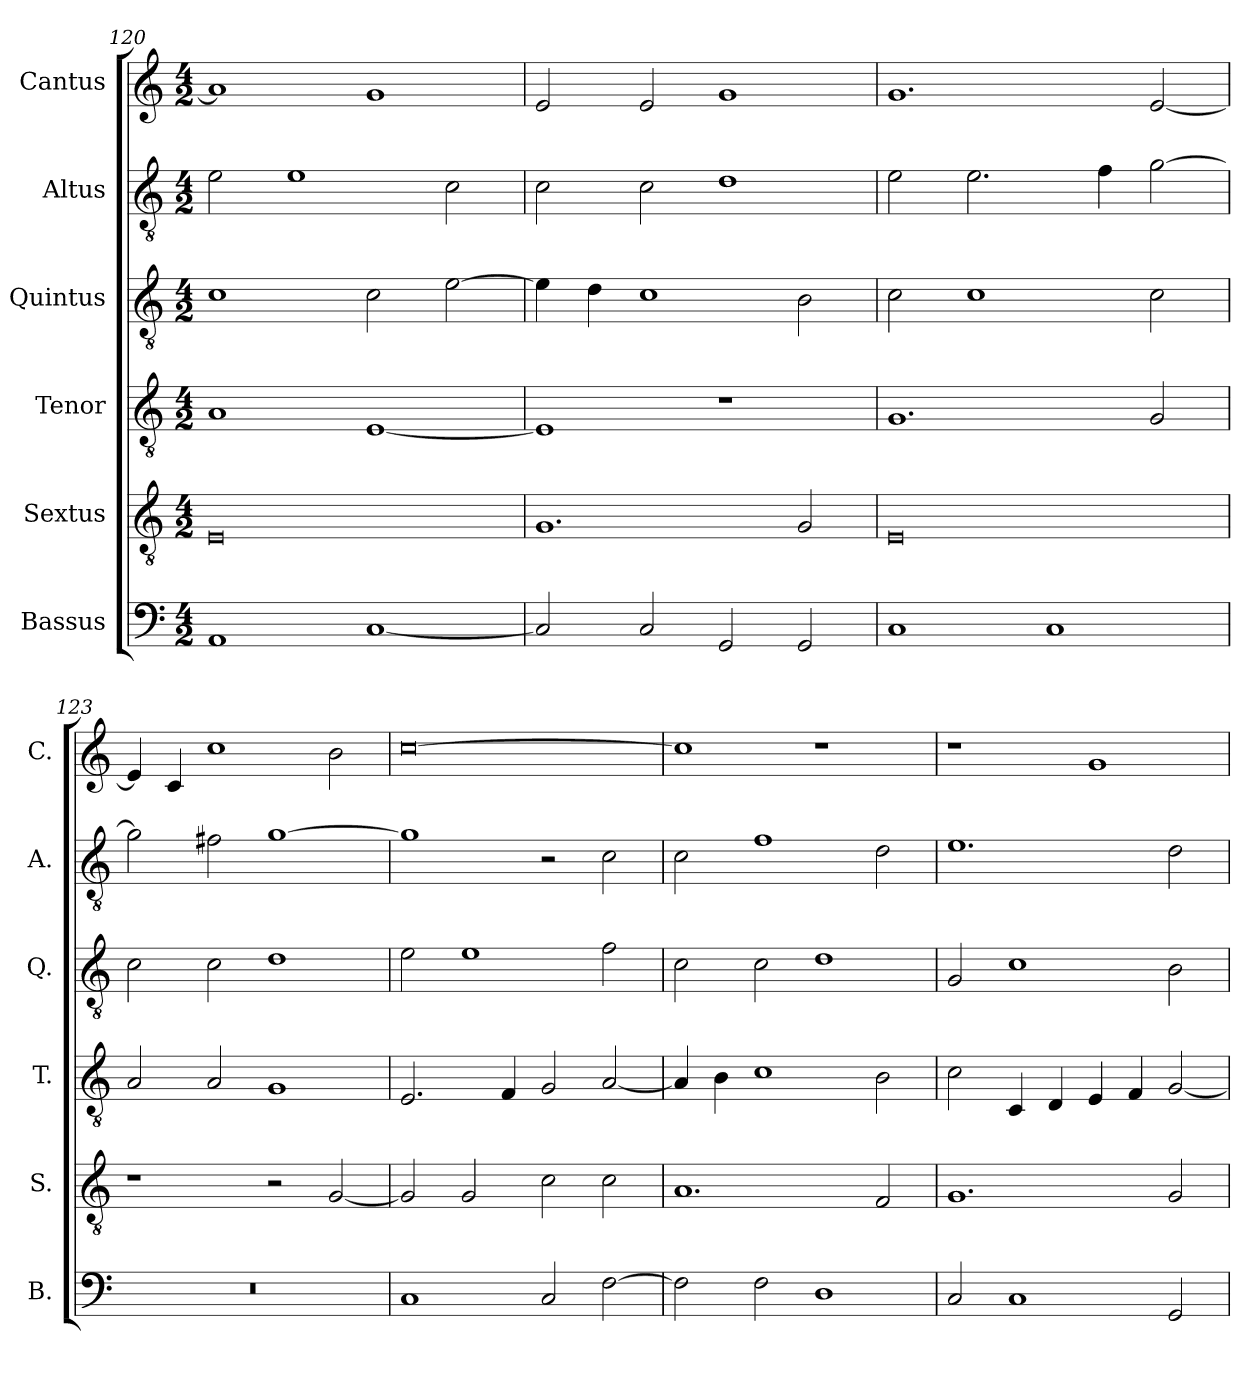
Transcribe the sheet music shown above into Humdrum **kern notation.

**kern	**kern	**kern	**kern	**kern	**kern
*part6	*part5	*part4	*part3	*part2	*part1
*staff6	*staff5	*staff4	*staff3	*staff2	*staff1
*I"Bassus	*I"Sextus	*I"Tenor	*I"Quintus	*I"Altus	*I"Cantus
*I'B.	*I'S.	*I'T.	*I'Q.	*I'A.	*I'C.
*clefF4	*clefGv2	*clefGv2	*clefGv2	*clefGv2	*clefG2
*k[]	*k[]	*k[]	*k[]	*k[]	*k[]
*M4/2	*M4/2	*M4/2	*M4/2	*M4/2	*M4/2
=120	=120	=120	=120	=120	=120
1AA	0E	1A	1c	2e\	1a]
.	.	.	.	1e	.
[1C	.	[1E	2c\	.	1g
.	.	.	[2e\	2c\	.
=121	=121	=121	=121	=121	=121
2C/]	1.G	1E]	4e\]	2c\	2e/
.	.	.	4d\	.	.
2C/	.	.	1c	2c\	2e/
2GG/	.	1r	.	1d	1g
2GG/	2G/	.	2B\	.	.
=122	=122	=122	=122	=122	=122
1C	0E	1.G	2c\	2e\	1.g
.	.	.	1c	2.e\	.
1C	.	.	.	.	.
.	.	.	.	4f\	.
.	.	2G/	2c\	[2g\	[2e/
=123	=123	=123	=123	=123	=123
0r	1r	2A/	2c\	2g\]	4e/]
.	.	.	.	.	4c/
.	.	2A/	2c\	2f#X\	1cc
.	2r	1G	1d	[1g	.
.	[2G/	.	.	.	2b\
=124	=124	=124	=124	=124	=124
1C	2G/]	2.E/	2e\	1g]	[0cc
.	2G/	.	1e	.	.
.	.	4F/	.	.	.
2C/	2c\	2G/	.	2r	.
[2F\	2c\	[2A/	2f\	2c\	.
=125	=125	=125	=125	=125	=125
2F\]	1.A	4A/]	2c\	2c\	1cc]
.	.	4B\	.	.	.
2F\	.	1c	2c\	1f	.
1D	.	.	1d	.	1r
.	2F/	2B\	.	2d\	.
!!LO:LB:g=z
=126	=126	=126	=126	=126	=126
2C/	1.G	2c\	2G/	1.e	1r
1C	.	4C/	1c	.	.
.	.	4D/	.	.	.
.	.	4E/	.	.	1g
.	.	4F/	.	.	.
2GG/	2G/	[2G/	2B\	2d\	.
=	=	=	=	=	=
*-	*-	*-	*-	*-	*-
